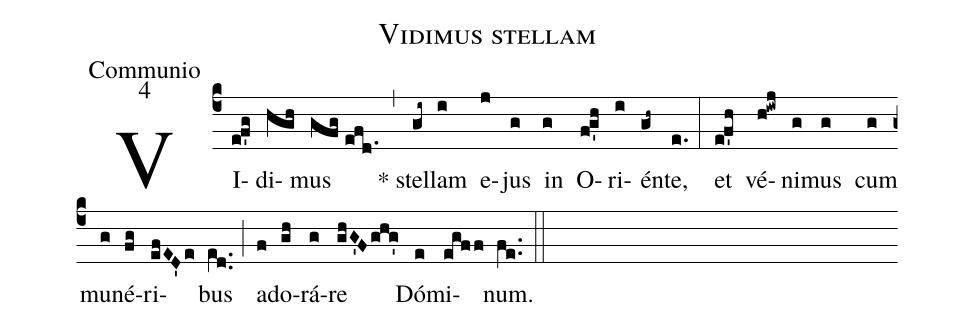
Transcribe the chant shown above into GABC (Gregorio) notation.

name:Vidimus stellam;
office-part:Communio;
mode:4;
%%
(c4) VI(ef'g)di(hgh)mus(gfg//efd.1) (,) * stel(gi~)lam(i) e(j)jus(g) in(g) O(fg'h)ri(i)én(gh~)te,(e.) (:) et(ef'h) vé(h!iwj)ni(g)mus(g) cum(g) mu(g)né(fg)ri(efED'e)bus(e[ll:1]d..) (;) ad(f)o(gh)rá(g)re(ghG'Fghg') Dó(e)mi(egff)num.(fe..) (::)
